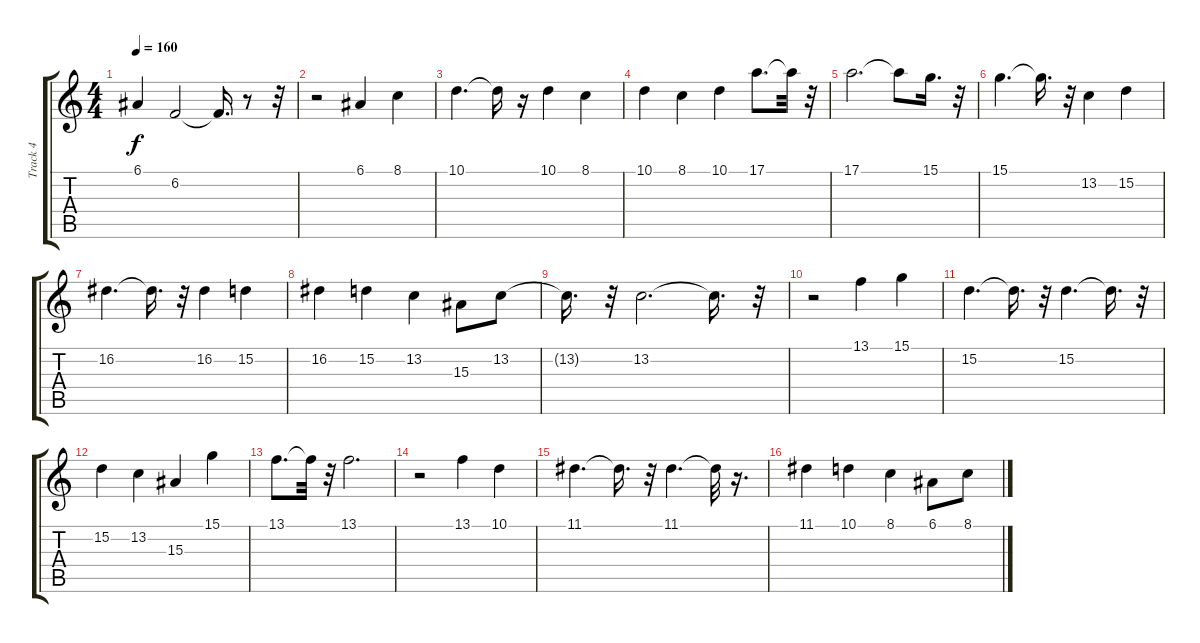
\track ("Track 4" "Track 4") {instrument voiceoohs}
\staff {score tabs}
\tuning (E4 B3 G3 D3 A2 E2) {hide}
\ts (4 4)
\tempo 160
\clef g2
\ks c
6.1{t}.4{dy f} 6.2.2 6.2{t}.16{d} r.8 r.32 |
r.2 6.1.4 8.1.4 |
10.1.4{d} 10.1{t}.16 r.16 10.1.4 8.1.4 |
10.1.4 8.1.4 10.1.4 17.1.8{d} 17.1{t}.32 r.32 |
17.1.2{d} 17.1{t}.8 15.1.16{d} r.32 |
15.1.4{d} 15.1{t}.16{d} r.32 13.2.4 15.2.4 |
16.2.4{d} 16.2{t}.16{d} r.32 16.2.4 15.2.4 |
16.2.4 15.2.4 13.2.4 15.3.8 13.2.8 |
13.2{t}.16{d} r.32 13.2.2{d} 13.2{t}.16{d} r.32 |
r.2 13.1.4 15.1.4 |
15.2.4{d} 15.2{t}.16{d} r.32 15.2.4{d} 15.2{t}.16{d} r.32 |
15.2.4 13.2.4 15.3.4 15.1.4 |
13.1.8{d} 13.1{t}.32 r.32 13.1.2{d} |
r.2 13.1.4 10.1.4 |
11.1.4{d} 11.1{t}.16{d} r.32 11.1.4{d} 11.1{t}.32 r.16{d} |
11.1.4 10.1.4 8.1.4 6.1.8 8.1.8
